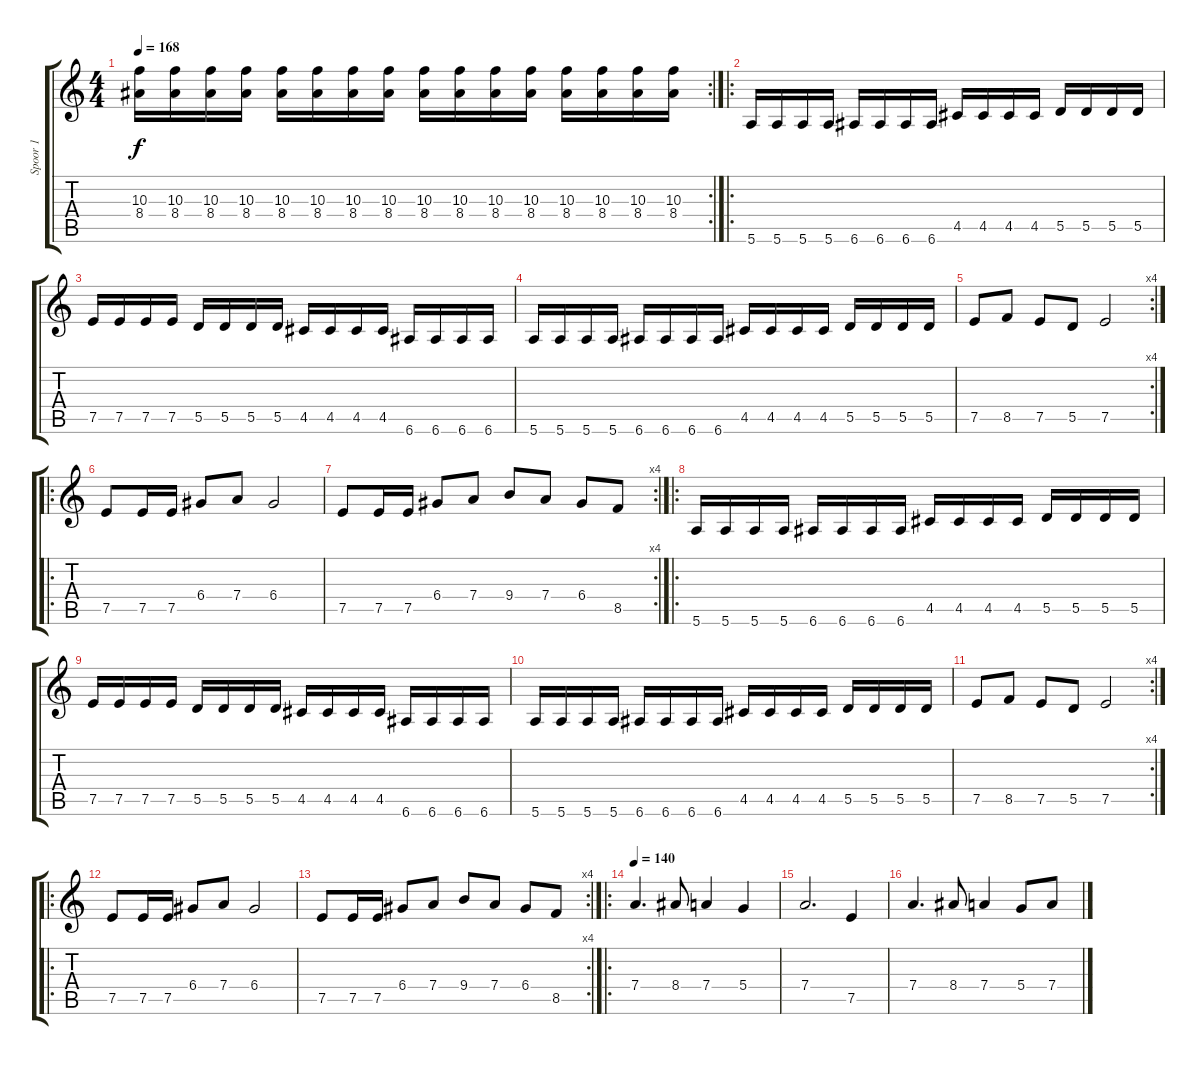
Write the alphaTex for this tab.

\track ("Spoor 1" "Spoor 1") {instrument distortionguitar}
\staff {score tabs}
\tuning (E4 B3 G3 D3 A2 E2) {hide}
\rc 2
\ts (4 4)
\tempo 168
\clef g2
\ks c
(10.3 8.4).16{dy f} (10.3 8.4).16 (10.3 8.4).16 (10.3 8.4).16 (10.3 8.4).16 (10.3 8.4).16 (10.3 8.4).16 (10.3 8.4).16 (10.3 8.4).16 (10.3 8.4).16 (10.3 8.4).16 (10.3 8.4).16 (10.3 8.4).16 (10.3 8.4).16 (10.3 8.4).16 (10.3 8.4).16 |
\ro
5.6.16 5.6.16 5.6.16 5.6.16 6.6.16 6.6.16 6.6.16 6.6.16 4.5.16 4.5.16 4.5.16 4.5.16 5.5.16 5.5.16 5.5.16 5.5.16 |
7.5.16 7.5.16 7.5.16 7.5.16 5.5.16 5.5.16 5.5.16 5.5.16 4.5.16 4.5.16 4.5.16 4.5.16 6.6.16 6.6.16 6.6.16 6.6.16 |
5.6.16 5.6.16 5.6.16 5.6.16 6.6.16 6.6.16 6.6.16 6.6.16 4.5.16 4.5.16 4.5.16 4.5.16 5.5.16 5.5.16 5.5.16 5.5.16 |
\rc 4
7.5.8 8.5.8 7.5.8 5.5.8 7.5.2 |
\ro
7.5.8 7.5.16 7.5.16 6.4.8 7.4.8 6.4.2 |
\rc 4
7.5.8 7.5.16 7.5.16 6.4.8 7.4.8 9.4.8 7.4.8 6.4.8 8.5.8 |
\ro
5.6.16 5.6.16 5.6.16 5.6.16 6.6.16 6.6.16 6.6.16 6.6.16 4.5.16 4.5.16 4.5.16 4.5.16 5.5.16 5.5.16 5.5.16 5.5.16 |
7.5.16 7.5.16 7.5.16 7.5.16 5.5.16 5.5.16 5.5.16 5.5.16 4.5.16 4.5.16 4.5.16 4.5.16 6.6.16 6.6.16 6.6.16 6.6.16 |
5.6.16 5.6.16 5.6.16 5.6.16 6.6.16 6.6.16 6.6.16 6.6.16 4.5.16 4.5.16 4.5.16 4.5.16 5.5.16 5.5.16 5.5.16 5.5.16 |
\rc 4
7.5.8 8.5.8 7.5.8 5.5.8 7.5.2 |
\ro
7.5.8 7.5.16 7.5.16 6.4.8 7.4.8 6.4.2 |
\rc 4
7.5.8 7.5.16 7.5.16 6.4.8 7.4.8 9.4.8 7.4.8 6.4.8 8.5.8 |
\ro
\tempo 140
7.4.4{d} 8.4.8 7.4.4 5.4.4 |
7.4.2{d} 7.5.4 |
7.4.4{d} 8.4.8 7.4.4 5.4.8 7.4.8
